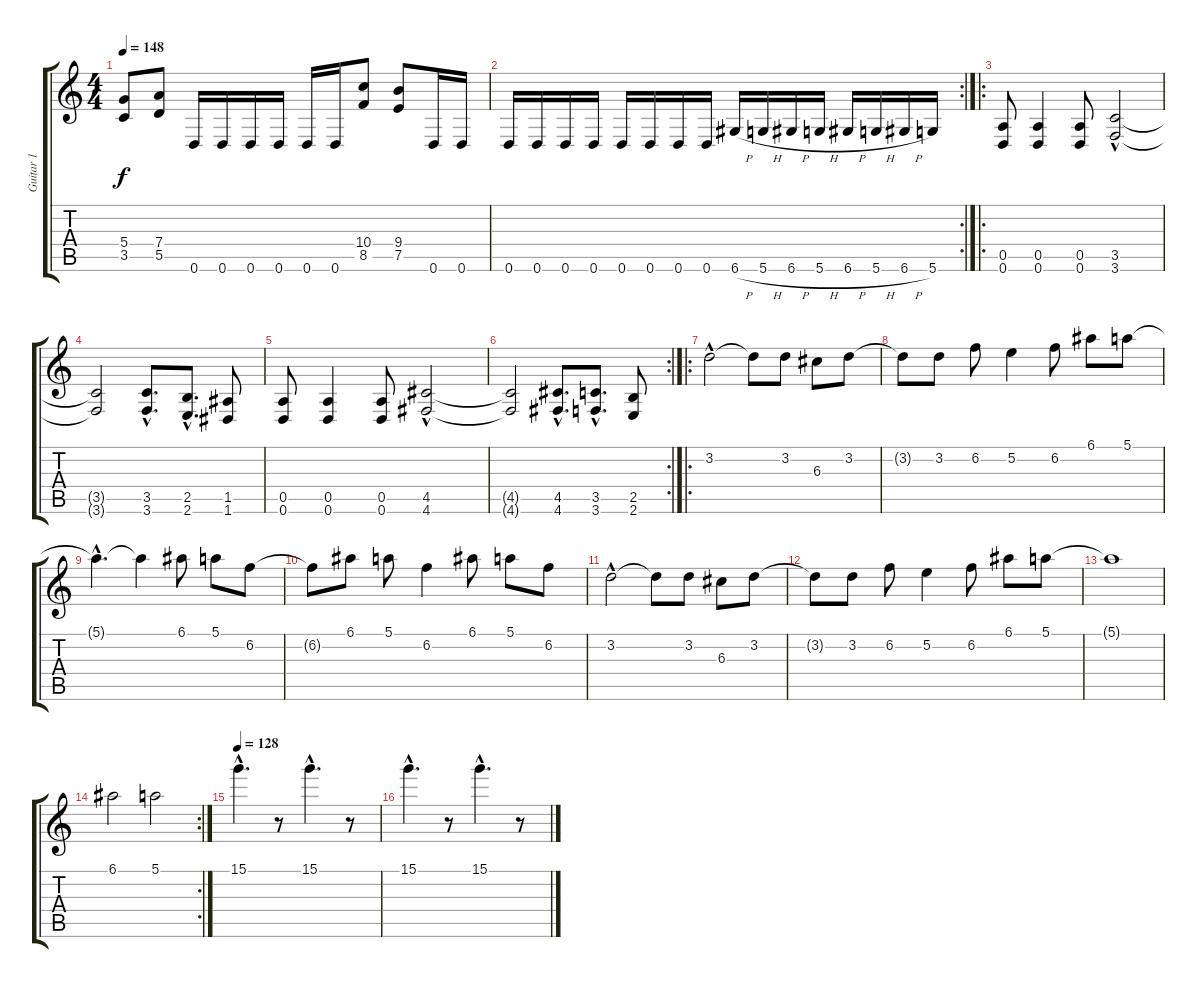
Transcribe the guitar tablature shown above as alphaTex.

\track ("Guitar 1" "Guitar 1") {instrument distortionguitar}
\staff {score tabs}
\tuning (E4 B3 G3 D3 A2 D2) {hide}
\ts (4 4)
\tempo 148
\clef g2
\ks c
(5.4 3.5).8{dy f} (7.4 5.5).8 0.6.16 0.6.16 0.6.16 0.6.16 0.6.16 0.6.16 (10.4 8.5).8 (9.4 7.5).8 0.6.16 0.6.16 |
\rc 2
0.6.16 0.6.16 0.6.16 0.6.16 0.6.16 0.6.16 0.6.16 0.6.16 6.6{h}.16 5.6{h}.16 6.6{h}.16 5.6{h}.16 6.6{h}.16 5.6{h}.16 6.6{h}.16 5.6.16 |
\ro
(0.5 0.6).8 (0.5 0.6).4 (0.5 0.6).8 (3.5{hac} 3.6{hac}).2 |
(3.5{t} 3.6{t}).2 (3.5{hac} 3.6{hac}).8{d} (2.5{hac} 2.6{hac}).8{d} (1.5 1.6).8 |
(0.5 0.6).8 (0.5 0.6).4 (0.5 0.6).8 (4.5{hac} 4.6{hac}).2 |
\rc 2
(4.5{t} 4.6{t}).2 (4.5{hac} 4.6{hac}).8{d} (3.5{hac} 3.6{hac}).8{d} (2.5 2.6).8 |
\ro
3.2{hac}.2 3.2{t}.8 3.2.8 6.3.8 3.2.8 |
3.2{t}.8 3.2.8 6.2.8 5.2.4 6.2.8 6.1.8 5.1.8 |
5.1{hac t}.4{d} 5.1{t}.4 6.1.8 5.1.8 6.2.8 |
6.2{t}.8 6.1.8 5.1.8 6.2.4 6.1.8 5.1.8 6.2.8 |
3.2{hac}.2 3.2{t}.8 3.2.8 6.3.8 3.2.8 |
3.2{t}.8 3.2.8 6.2.8 5.2.4 6.2.8 6.1.8 5.1.8 |
5.1{t}.1 |
\rc 2
6.1.2 5.1.2 |
\tempo 128
15.1{hac}.4{d instrument stringensemble1} r.8 15.1{hac}.4{d} r.8 |
15.1{hac}.4{d} r.8 15.1{hac}.4{d} r.8
